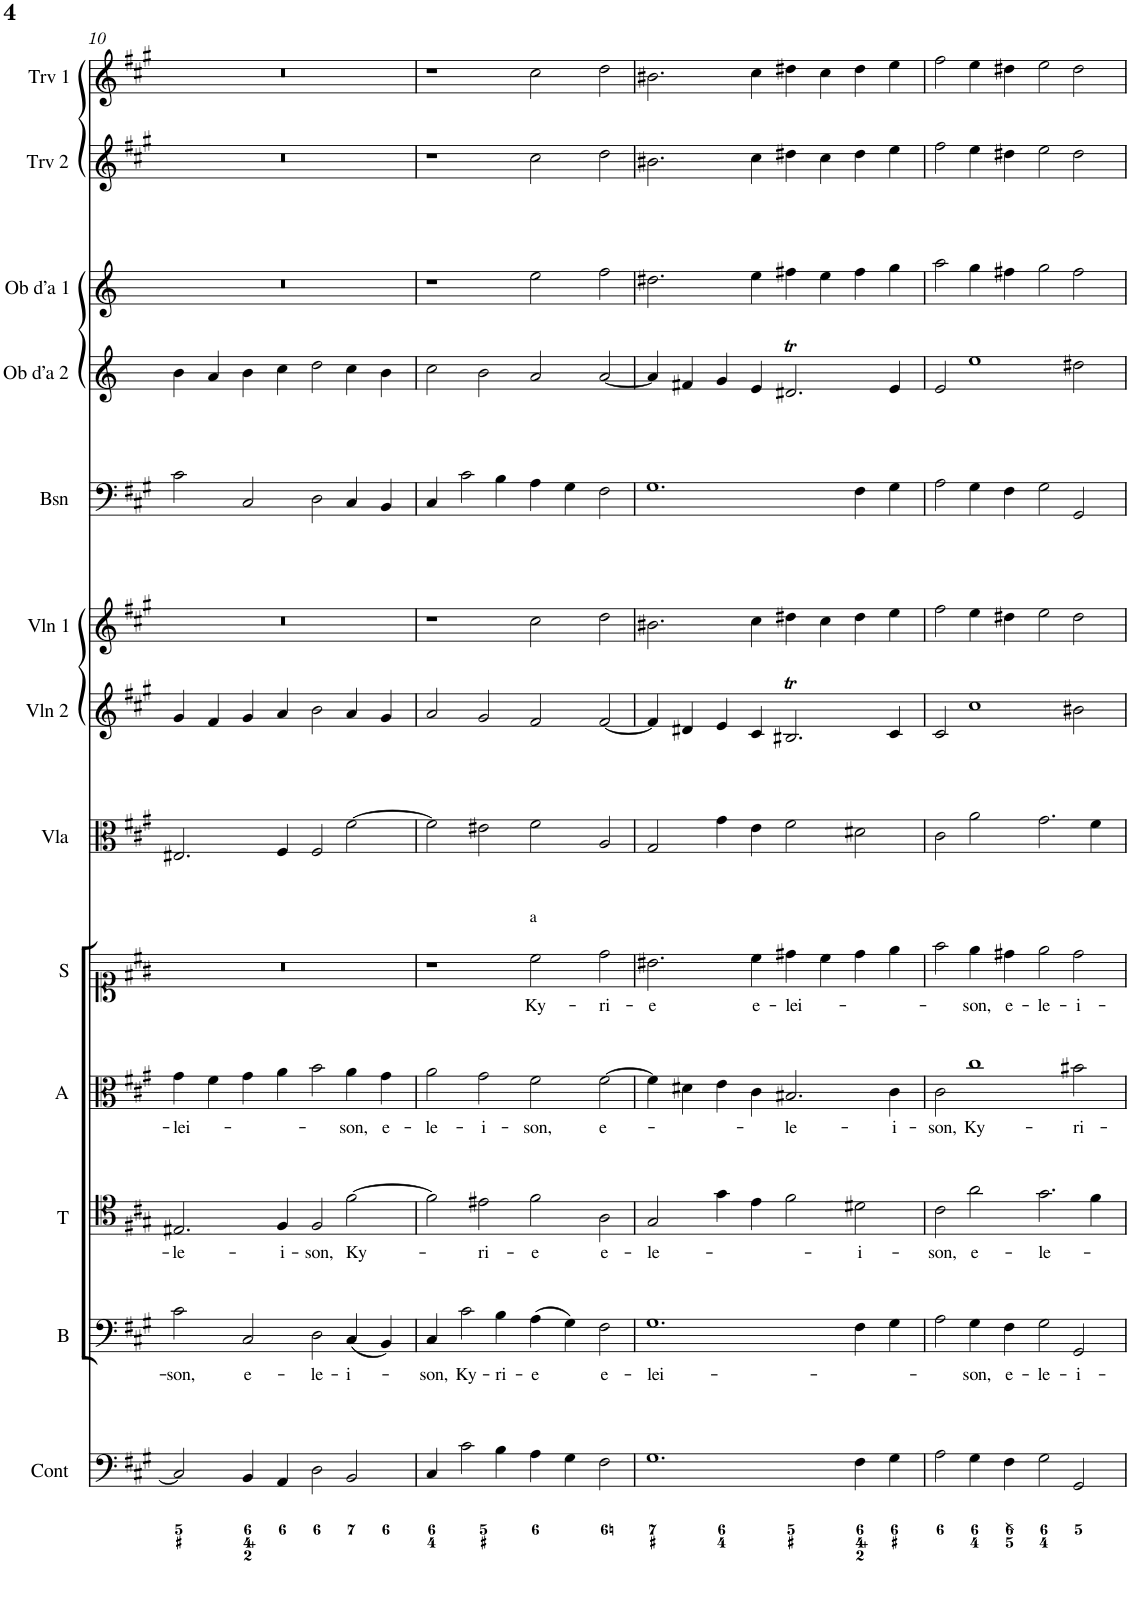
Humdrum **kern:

**kern	**kern	**text	**kern	**text	**kern	**text	**kern	**text	**kern	**kern	**kern	**kern	**kern	**kern	**kern	**kern
*part13	*part12	*part12	*part11	*part11	*part10	*part10	*part9	*part9	*part8	*part7	*part6	*part5	*part4	*part3	*part2	*part1
*staff13	*staff12	*staff12	*staff11	*staff11	*staff10	*staff10	*staff9	*staff9	*staff8	*staff7	*staff6	*staff5	*staff4	*staff3	*staff2	*staff1
*I"Continuo	*I"Bass	*	*I"Tenor	*	*I"Alto	*	*I"Soprano	*	*I"Viola	*I"Violin 2	*I"Violin 1	*I"Bassoon	*I"Oboe d’amore 2	*I"Oboe d’amore 1	*I"Traverso 2	*I"Traverso 1
*I'Cont	*I'B	*	*I'T	*	*I'A	*	*I'S	*	*I'Vla	*I'Vln 2	*I'Vln 1	*I'Bsn	*I'Ob d’a 2	*I'Ob d’a 1	*I'Trv 2	*I'Trv 1
!!LO:PB:g=z
*clefF4	*clefF4	*	*clefC4	*	*clefC3	*	*clefC1	*	*clefC3	*clefG2	*clefG2	*clefF4	*clefG2	*clefG2	*clefG2	*clefG2
*	*	*	*	*	*	*	*	*	*	*	*	*	*Trd2c3	*Trd2c3	*	*
*k[f#c#g#]	*k[f#c#g#]	*	*k[f#c#g#]	*	*k[f#c#g#]	*	*k[f#c#g#]	*	*k[f#c#g#]	*k[f#c#g#]	*k[f#c#g#]	*k[f#c#g#]	*k[]	*k[]	*k[f#c#g#]	*k[f#c#g#]
*M4/2	*M4/2	*	*M4/2	*	*M4/2	*	*M4/2	*	*M4/2	*M4/2	*M4/2	*M4/2	*M4/2	*M4/2	*M4/2	*M4/2
*met(c|)	*met(c|)	*	*met(c|)	*	*met(c|)	*	*met(c|)	*	*met(c|)	*met(c|)	*met(c|)	*met(c|)	*met(c|)	*met(c|)	*met(c|)	*met(c|)
=10	=10	=10	=10	=10	=10	=10	=10	=10	=10	=10	=10	=10	=10	=10	=10	=10
!	!	!LO:LY:b	!	!LO:LY:b	!	!LO:LY:b	!	!	!	!	!	!	!	!	!	!
2C#/]	2c#\	-son,	2.E#X/	-le-	4g#\	-lei-	0r	.	2.E#X/	4g#/	0r	2c#\	4b\	0r	0r	0r
.	.	.	.	.	4f#\	.	.	.	.	4f#/	.	.	4a/	.	.	.
!	!	!LO:LY:b	!	!	!	!	!	!	!	!	!	!	!	!	!	!
4BB/	2C#/	e-	.	.	4g#\	.	.	.	.	4g#/	.	2C#/	4b\	.	.	.
!	!	!	!	!LO:LY:b	!	!	!	!	!	!	!	!	!	!	!	!
4AA/	.	.	4F#/	-i-	4a\	.	.	.	4F#/	4a/	.	.	4cc\	.	.	.
!	!	!LO:LY:b	!	!LO:LY:b	!	!	!	!	!	!	!	!	!	!	!	!
2D\	2D\	-le-	2F#/	-son,	2b\	.	.	.	2F#/	2b\	.	2D\	2dd\	.	.	.
!	!	!LO:LY:b	!	!LO:LY:b	!	!LO:LY:b	!	!	!	!	!	!	!	!	!	!
2BB/	(4C#/	-i-	[2f#\	Ky-	4a\	-son,	.	.	[2f#\	4a/	.	4C#/	4cc\	.	.	.
!	!	!	!	!	!	!LO:LY:b	!	!	!	!	!	!	!	!	!	!
.	4BB/)	.	.	.	4g#\	e-	.	.	.	4g#/	.	4BB/	4b\	.	.	.
=11	=11	=11	=11	=11	=11	=11	=11	=11	=11	=11	=11	=11	=11	=11	=11	=11
!	!	!LO:LY:b	!	!	!	!LO:LY:b	!	!	!	!	!	!	!	!	!	!
4C#/	4C#/	-son,	2f#\]	.	2a\	-le-	1r	.	2f#\]	2a/	1r	4C#/	2cc\	1r	1r	1r
!	!	!LO:LY:b	!	!	!	!	!	!	!	!	!	!	!	!	!	!
2c#\	2c#\	Ky-	.	.	.	.	.	.	.	.	.	2c#\	.	.	.	.
!	!	!	!	!LO:LY:b	!	!LO:LY:b	!	!	!	!	!	!	!	!	!	!
.	.	.	2e#X\	-ri-	2g#\	-i-	.	.	2e#X\	2g#/	.	.	2b\	.	.	.
!	!	!LO:LY:b	!	!	!	!	!	!	!	!	!	!	!	!	!	!
4B\	4B\	-ri-	.	.	.	.	.	.	.	.	.	4B\	.	.	.	.
!	!	!	!	!	!	!	!LO:TX:a:t=a	!	!	!	!	!	!	!	!	!
!	!	!LO:LY:b	!	!LO:LY:b	!	!LO:LY:b	!	!LO:LY:b	!	!	!	!	!	!	!	!
4A\	(4A\	-e	2f#\	-e	2f#\	-son,	2cc#\	Ky-	2f#\	2f#/	2cc#\	4A\	2a/	2ee\	2cc#\	2cc#\
4G#\	4G#\)	.	.	.	.	.	.	.	.	.	.	4G#\	.	.	.	.
!	!	!LO:LY:b	!	!LO:LY:b	!	!LO:LY:b	!	!LO:LY:b	!	!	!	!	!	!	!	!
2F#\	2F#\	e-	2A\	e-	[2f#\	e-	2dd\	-ri-	2A/	[2f#/	2dd\	2F#\	[2a/	2ff\	2dd\	2dd\
=12	=12	=12	=12	=12	=12	=12	=12	=12	=12	=12	=12	=12	=12	=12	=12	=12
!	!	!LO:LY:b	!	!LO:LY:b	!	!	!	!LO:LY:b	!	!	!	!	!	!	!	!
1.G#	1.G#	-lei-	2G#/	-le-	4f#\]	.	2.b#X\	-e	2G#/	4f#/]	2.b#X\	1.G#	4a/]	2.dd#X\	2.b#X\	2.b#X\
.	.	.	.	.	4d#X\	.	.	.	.	4d#X/	.	.	4f#X/	.	.	.
.	.	.	4g#\	.	4e\	.	.	.	4g#\	4e/	.	.	4g/	.	.	.
!	!	!	!	!	!	!	!	!LO:LY:b	!	!	!	!	!	!	!	!
.	.	.	4e\	.	4c#\	.	4cc#\	e-	4e\	4c#/	4cc#\	.	4e/	4ee\	4cc#\	4cc#\
!	!	!	!	!	!	!LO:LY:b	!	!LO:LY:b	!	!	!	!	!	!	!	!
.	.	.	2f#\	.	2.B#X/	-le-	4dd#X\	-lei-	2f#\	2.B#Xt/	4dd#X\	.	2.d#Xt/	4ff#X\	4dd#X\	4dd#X\
.	.	.	.	.	.	.	4cc#\	.	.	.	4cc#\	.	.	4ee\	4cc#\	4cc#\
!	!	!	!	!LO:LY:b	!	!	!	!	!	!	!	!	!	!	!	!
4F#\	4F#\	.	2d#X\	-i-	.	.	4dd#\	.	2d#X\	.	4dd#\	4F#\	.	4ff#\	4dd#\	4dd#\
!	!	!	!	!	!	!LO:LY:b	!	!	!	!	!	!	!	!	!	!
4G#\	4G#\	.	.	.	4c#\	-i-	4ee\	.	.	4c#/	4ee\	4G#\	4e/	4gg\	4ee\	4ee\
=13	=13	=13	=13	=13	=13	=13	=13	=13	=13	=13	=13	=13	=13	=13	=13	=13
!	!	!	!	!LO:LY:b	!	!LO:LY:b	!	!	!	!	!	!	!	!	!	!
2A\	2A\	.	2c#\	-son,	2c#\	-son,	2ff#\	.	2c#\	2c#/	2ff#\	2A\	2e/	2aa\	2ff#\	2ff#\
!	!	!LO:LY:b	!	!LO:LY:b	!	!LO:LY:b	!	!LO:LY:b	!	!	!	!	!	!	!	!
4G#\	4G#\	-son,	2a\	e-	1cc#	Ky-	4ee\	-son,	2a\	1cc#	4ee\	4G#\	1ee	4gg\	4ee\	4ee\
!	!	!LO:LY:b	!	!	!	!	!	!LO:LY:b	!	!	!	!	!	!	!	!
4F#\	4F#\	e-	.	.	.	.	4dd#X\	e-	.	.	4dd#X\	4F#\	.	4ff#X\	4dd#X\	4dd#X\
!	!	!LO:LY:b	!	!LO:LY:b	!	!	!	!LO:LY:b	!	!	!	!	!	!	!	!
2G#\	2G#\	-le-	2.g#\	-le-	.	.	2ee\	-le-	2.g#\	.	2ee\	2G#\	.	2gg\	2ee\	2ee\
!	!	!LO:LY:b	!	!	!	!LO:LY:b	!	!LO:LY:b	!	!	!	!	!	!	!	!
2GG#/	2GG#/	-i-	.	.	2b#X\	-ri-	2dd#\	-i-	.	2b#X\	2dd#\	2GG#/	2dd#X\	2ff#\	2dd#\	2dd#\
.	.	.	4f#\	.	.	.	.	.	4f#\	.	.	.	.	.	.	.
=	=	=	=	=	=	=	=	=	=	=	=	=	=	=	=	=
*-	*-	*-	*-	*-	*-	*-	*-	*-	*-	*-	*-	*-	*-	*-	*-	*-
